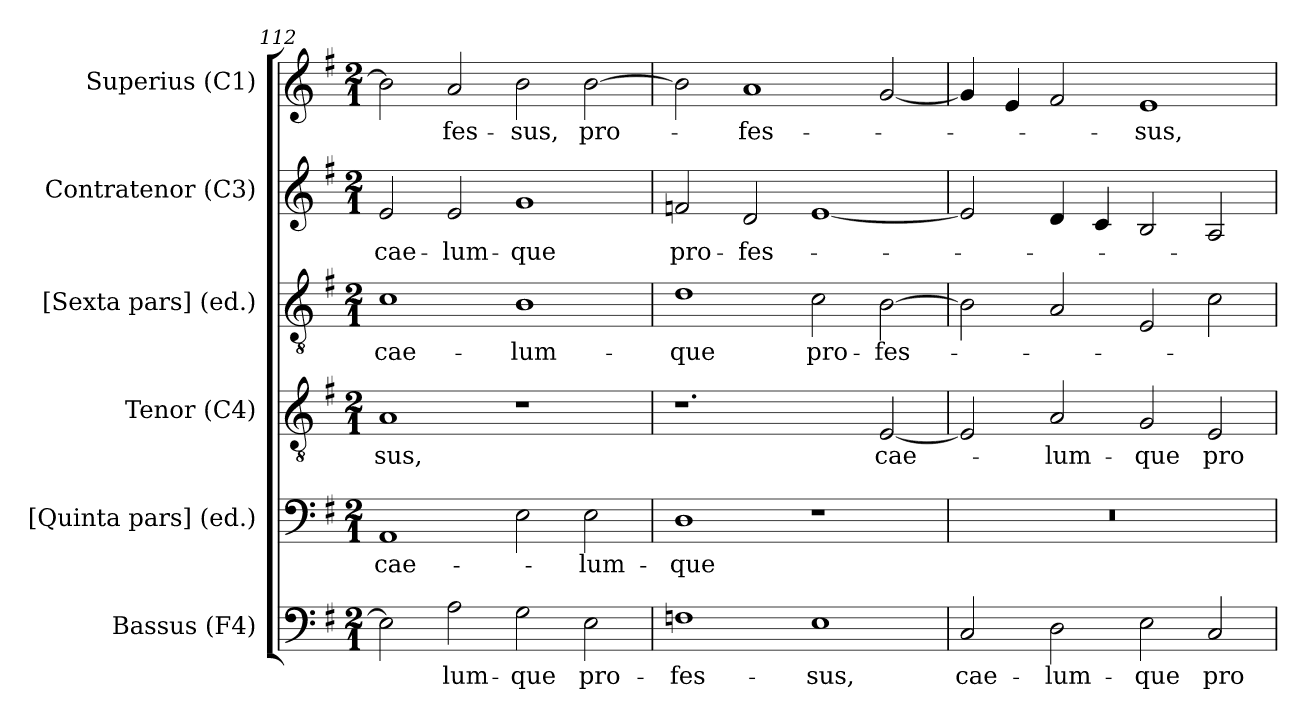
**kern	**text	**kern	**text	**kern	**text	**kern	**text	**kern	**text	**kern	**text
*part6	*part6	*part5	*part5	*part4	*part4	*part3	*part3	*part2	*part2	*part1	*part1
*staff6	*staff6	*staff5	*staff5	*staff4	*staff4	*staff3	*staff3	*staff2	*staff2	*staff1	*staff1
*I"Bassus (F4)	*	*I"[Quinta pars] (ed.)	*	*I"Tenor (C4)	*	*I"[Sexta pars] (ed.)	*	*I"Contratenor (C3)	*	*I"Superius (C1)	*
*I'B	*	*I'[QP]	*	*I'T	*	*I'[SP]	*	*I'C	*	*I'S	*
*clefF4	*	*clefF4	*	*clefGv2	*	*clefGv2	*	*clefG2	*	*clefG2	*
*	*	*	*	*ITrd7c12	*	*	*	*	*	*	*
*k[f#]	*	*k[f#]	*	*k[f#]	*	*k[f#]	*	*k[f#]	*	*k[f#]	*
*G:	*	*G:	*	*G:	*	*G:	*	*G:	*	*G:	*
*M2/1	*	*M2/1	*	*M2/1	*	*M2/1	*	*M2/1	*	*M2/1	*
=112	=112	=112	=112	=112	=112	=112	=112	=112	=112	=112	=112
!	!	!	!LO:LY:b:color=#000000	!	!	!	!	!	!	!	!
!	!	!	!	!	!LO:LY:b:color=#000000	!	!	!	!	!	!
!	!	!	!	!	!	!	!LO:LY:b:color=#000000	!	!	!	!
!	!	!	!	!	!	!	!	!	!LO:LY:b:color=#000000	!	!
2Ei\]	.	1AAi	cae-	1AAi	-sus,	1ci	cae-	2ei/	cae-	2bi\]	.
!	!LO:LY:b:color=#000000	!	!	!	!	!	!	!	!	!	!
!	!	!	!	!	!	!	!	!	!LO:LY:b:color=#000000	!	!
!	!	!	!	!	!	!	!	!	!	!	!LO:LY:b:color=#000000
2Ai\	-lum-	.	.	.	.	.	.	2ei/	-lum-	2ai/	-fes-
!	!LO:LY:b:color=#000000	!	!	!	!	!	!	!	!	!	!
!	!	!	!	!	!	!	!LO:LY:b:color=#000000	!	!	!	!
!	!	!	!	!	!	!	!	!	!LO:LY:b:color=#000000	!	!
!	!	!	!	!	!	!	!	!	!	!	!LO:LY:b:color=#000000
2Gi\	-que	2Ei\	.	1r	.	1Bi	-lum-	1gi	-que	2bi\	-sus,
!	!LO:LY:b:color=#000000	!	!	!	!	!	!	!	!	!	!
!	!	!	!LO:LY:b:color=#000000	!	!	!	!	!	!	!	!
!	!	!	!	!	!	!	!	!	!	!	!LO:LY:b:color=#000000
2Ei\	pro-	2Ei\	-lum-	.	.	.	.	.	.	[2bi\	pro-
=113	=113	=113	=113	=113	=113	=113	=113	=113	=113	=113	=113
!	!LO:LY:b:color=#000000	!	!	!	!	!	!	!	!	!	!
!	!	!	!LO:LY:b:color=#000000	!	!	!	!	!	!	!	!
!	!	!	!	!	!	!	!LO:LY:b:color=#000000	!	!	!	!
!	!	!	!	!	!	!	!	!	!LO:LY:b:color=#000000	!	!
1Fni	-fes-	1Di	-que	1.r	.	1di	-que	2fni/	pro-	2bi\]	.
!	!	!	!	!	!	!	!	!	!LO:LY:b:color=#000000	!	!
!	!	!	!	!	!	!	!	!	!	!	!LO:LY:b:color=#000000
.	.	.	.	.	.	.	.	2di/	-fes-	1ai	-fes-
!	!LO:LY:b:color=#000000	!	!	!	!	!	!	!	!	!	!
!	!	!	!	!	!	!	!LO:LY:b:color=#000000	!	!	!	!
1Ei	-sus,	1r	.	.	.	2ci\	pro-	[1ei	.	.	.
!	!	!	!	!	!LO:LY:b:color=#000000	!	!	!	!	!	!
!	!	!	!	!	!	!	!LO:LY:b:color=#000000	!	!	!	!
.	.	.	.	[2EEi/	cae-	[2Bi\	-fes-	.	.	[2gi/	.
=114	=114	=114	=114	=114	=114	=114	=114	=114	=114	=114	=114
!	!LO:LY:b:color=#000000	!LO:N:vis=1	!	!	!	!	!	!	!	!	!
2Ci/	cae-	0r	.	2EEi/]	.	2Bi\]	.	2ei/]	.	4gi/]	.
.	.	.	.	.	.	.	.	.	.	4ei/	.
!	!LO:LY:b:color=#000000	!	!	!	!	!	!	!	!	!	!
!	!	!	!	!	!LO:LY:b:color=#000000	!	!	!	!	!	!
2Di\	-lum-	.	.	2AAi/	-lum-	2Ai/	.	4di/	.	2f#i/	.
.	.	.	.	.	.	.	.	4ci/	.	.	.
!	!LO:LY:b:color=#000000	!	!	!	!	!	!	!	!	!	!
!	!	!	!	!	!LO:LY:b:color=#000000	!	!	!	!	!	!
!	!	!	!	!	!	!	!	!	!	!	!LO:LY:b:color=#000000
2Ei\	-que	.	.	2GGi/	-que	2Ei/	.	2Bi/	.	1ei	-sus,
!	!LO:LY:b:color=#000000	!	!	!	!	!	!	!	!	!	!
!	!	!	!	!	!LO:LY:b:color=#000000	!	!	!	!	!	!
2Ci/	pro-	.	.	2EEi/	pro-	2ci\	.	2Ai/	.	.	.
=	=	=	=	=	=	=	=	=	=	=	=
*-	*-	*-	*-	*-	*-	*-	*-	*-	*-	*-	*-
